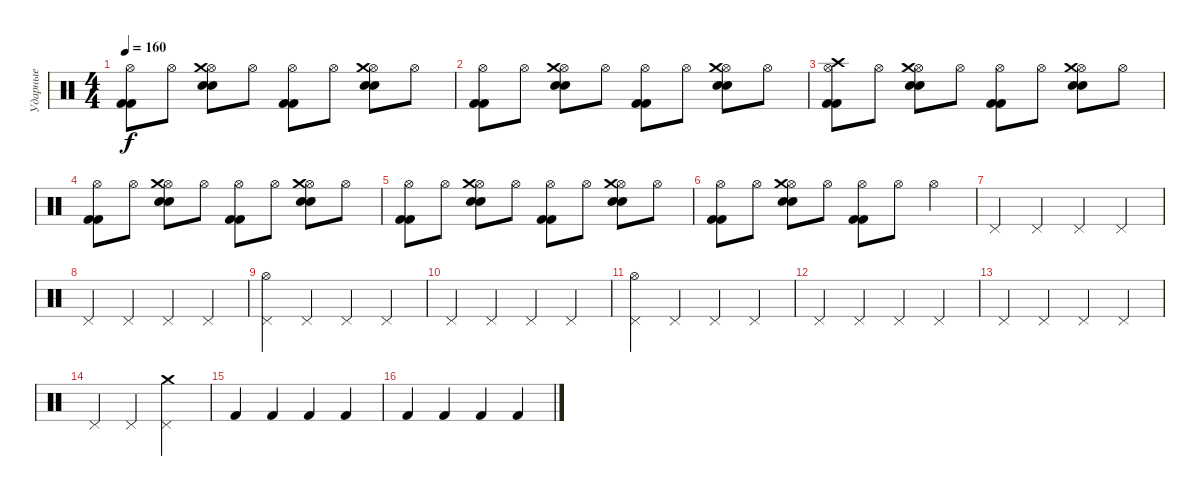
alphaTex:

\track ("Ударные" "Ударные") {instrument percussion}
\staff {score}
\articulation defaults
\ts (4 4)
\tempo 160
\clef neutral
\ks c
("Kick (hit) 2" "Kick (hit) 2" "Hi-Hat (open)").8{dy f} "Hi-Hat (open)".8 ("Electric Snare (hit)" "Snare (hit) 2" "Hi-Hat (open)" "Crash medium (hit)").8 "Hi-Hat (open)".8 ("Kick (hit) 2" "Kick (hit) 2" "Hi-Hat (open)").8 "Hi-Hat (open)".8 ("Electric Snare (hit)" "Snare (hit) 2" "Hi-Hat (open)" "Crash medium (hit)").8 "Hi-Hat (open)".8 |
("Kick (hit) 2" "Kick (hit) 2" "Hi-Hat (open)").8 "Hi-Hat (open)".8 ("Electric Snare (hit)" "Snare (hit) 2" "Hi-Hat (open)" "Crash medium (hit)").8 "Hi-Hat (open)".8 ("Kick (hit) 2" "Kick (hit) 2" "Hi-Hat (open)").8 "Hi-Hat (open)".8 ("Electric Snare (hit)" "Snare (hit) 2" "Hi-Hat (open)" "Crash medium (hit)").8 "Hi-Hat (open)".8 |
("Kick (hit) 2" "Kick (hit) 2" "Hi-Hat (open)" "Crash high (hit)").8 "Hi-Hat (open)".8 ("Electric Snare (hit)" "Snare (hit) 2" "Hi-Hat (open)" "Crash medium (hit)").8 "Hi-Hat (open)".8 ("Kick (hit) 2" "Kick (hit) 2" "Hi-Hat (open)").8 "Hi-Hat (open)".8 ("Electric Snare (hit)" "Snare (hit) 2" "Hi-Hat (open)" "Crash medium (hit)").8 "Hi-Hat (open)".8 |
("Kick (hit) 2" "Kick (hit) 2" "Hi-Hat (open)").8 "Hi-Hat (open)".8 ("Electric Snare (hit)" "Snare (hit) 2" "Hi-Hat (open)" "Crash medium (hit)").8 "Hi-Hat (open)".8 ("Kick (hit) 2" "Kick (hit) 2" "Hi-Hat (open)").8 "Hi-Hat (open)".8 ("Electric Snare (hit)" "Snare (hit) 2" "Hi-Hat (open)" "Crash medium (hit)").8 "Hi-Hat (open)".8 |
("Kick (hit) 2" "Kick (hit) 2" "Hi-Hat (open)").8 "Hi-Hat (open)".8 ("Electric Snare (hit)" "Snare (hit) 2" "Hi-Hat (open)" "Crash medium (hit)").8 "Hi-Hat (open)".8 ("Kick (hit) 2" "Kick (hit) 2" "Hi-Hat (open)").8 "Hi-Hat (open)".8 ("Electric Snare (hit)" "Snare (hit) 2" "Hi-Hat (open)" "Crash medium (hit)").8 "Hi-Hat (open)".8 |
("Kick (hit) 2" "Kick (hit) 2" "Hi-Hat (open)").8 "Hi-Hat (open)".8 ("Electric Snare (hit)" "Snare (hit) 2" "Hi-Hat (open)" "Crash medium (hit)").8 "Hi-Hat (open)".8 ("Kick (hit) 2" "Kick (hit) 2" "Hi-Hat (open)").8 "Hi-Hat (open)".8 "Hi-Hat (open)".4 |
"Pedal Hi-Hat (hit)".4 "Pedal Hi-Hat (hit)".4 "Pedal Hi-Hat (hit)".4 "Pedal Hi-Hat (hit)".4 |
"Pedal Hi-Hat (hit)".4 "Pedal Hi-Hat (hit)".4 "Pedal Hi-Hat (hit)".4 "Pedal Hi-Hat (hit)".4 |
("Pedal Hi-Hat (hit)" "Hi-Hat (open)").4 "Pedal Hi-Hat (hit)".4 "Pedal Hi-Hat (hit)".4 "Pedal Hi-Hat (hit)".4 |
"Pedal Hi-Hat (hit)".4 "Pedal Hi-Hat (hit)".4 "Pedal Hi-Hat (hit)".4 "Pedal Hi-Hat (hit)".4 |
("Pedal Hi-Hat (hit)" "Hi-Hat (open)").4 "Pedal Hi-Hat (hit)".4 "Pedal Hi-Hat (hit)".4 "Pedal Hi-Hat (hit)".4 |
"Pedal Hi-Hat (hit)".4 "Pedal Hi-Hat (hit)".4 "Pedal Hi-Hat (hit)".4 "Pedal Hi-Hat (hit)".4 |
"Pedal Hi-Hat (hit)".4 "Pedal Hi-Hat (hit)".4 "Pedal Hi-Hat (hit)".4 "Pedal Hi-Hat (hit)".4 |
"Pedal Hi-Hat (hit)".4 "Pedal Hi-Hat (hit)".4 ("Pedal Hi-Hat (hit)" "Crash medium (hit)").2 |
"Kick (hit) 2".4 "Kick (hit) 2".4 "Kick (hit) 2".4 "Kick (hit) 2".4 |
"Kick (hit) 2".4 "Kick (hit) 2".4 "Kick (hit) 2".4 "Kick (hit) 2".4
